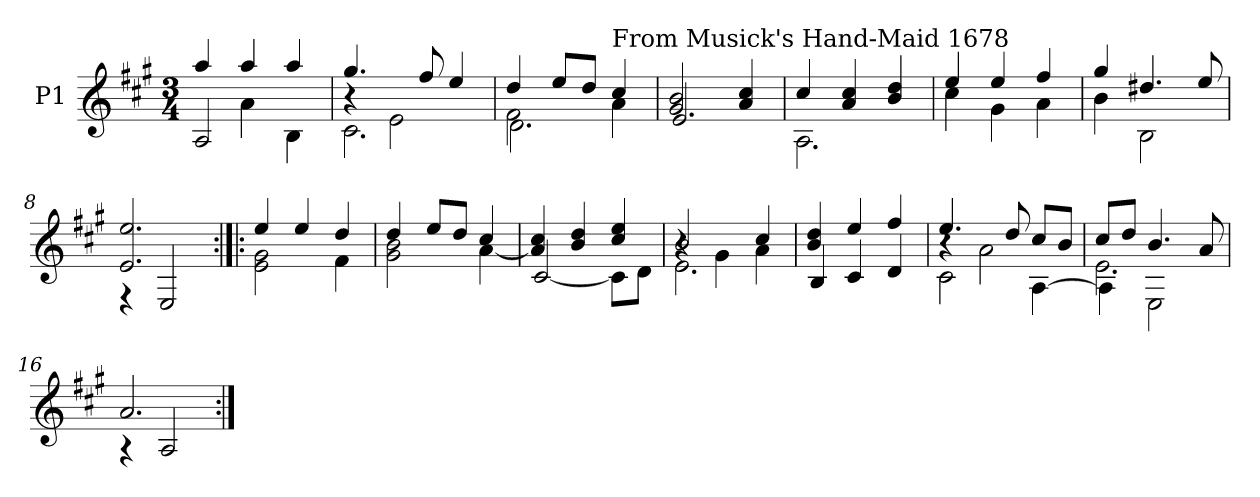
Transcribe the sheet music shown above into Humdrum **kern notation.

**kern
*part1
*staff1
*I"P1
!!LO:PB:g=z
*clefG2
*ITrd7c12
*k[f#c#g#]
*A:
*M3/4
*MM72
=1
*^
*	*^
4ai/	4ryy	2AAi/
4ai/	4Ai\	.
4ai/	4BBi\	4ryy
=2	=2	=2
4.g#i/	4r	2.C#i\
.	2Ei\	.
8f#i/	.	.
4ei/	.	.
=3	=3	=3
4di/	2F#i\	2.Di\
8ei/L	.	.
8di/J	.	.
!LO:TX:a:t=From Musick's Hand-Maid 1678	!	!
4c#i/	4Ai\	.
*	*v	*v
=4	=4
2G#i/ 2Bi	2.Ei/
4Ai/ 4c#i	.
!!LO:LB:g=z	!!
=5	=5
4c#i/	2.AAi\
4Ai/ 4c#i	.
4Bi/ 4di	.
=6	=6
4ei/	4c#i\
4ei/	4G#i\
4f#i/	4Ai\
=7	=7
4g#i/	4Bi\
4.d#Xi/	2BBi\
8ei/	.
=8	=8
2.Ei/ 2.ei	4r
.	2EEi/
!!LO:LB:g=z	!!
=9:|!|:	=9:|!|:
4ei/	2Ei\ 2G#i
4ei/	.
4di/	4F#i\
=10	=10
*	*^
4di/	2G#i\ 2Bi	2ryy
8ei/L	.	.
8di/J	.	.
4c#i/	[4Ai\	4ryy
*	*v	*v
=11	=11
4Ai/] 4c#i	[2C#i/
4Bi/ 4di	.
4c#i/ 4ei	8C#i\L]
.	8Di\J
=12	=12
*	*^
2Bi/	4r	2.Ei\
.	4G#i\	.
4c#i/	4Ai\	.
!!LO:LB:g=z	!!	!!
=13	=13	=13
4Bi/ 4di	4ryy	4BBi/
4ei/	2ryy	4C#i/
4f#i/	.	4Di/
=14	=14	=14
4.ei/	4r	2C#i\
.	2Ai\	.
8di/	.	.
8c#i/L	.	[4AAi\
8Bi/J	.	.
=15	=15	=15
8c#i/L	2.Ei\	4AAi\]
8di/J	.	.
4.Bi/	.	2EEi\
8Ai/	.	.
=16	=16	=16
2.Ai/	4ryy	4r
.	2ryy	2AAi/
*v	*v	*v
=:|!
*-
